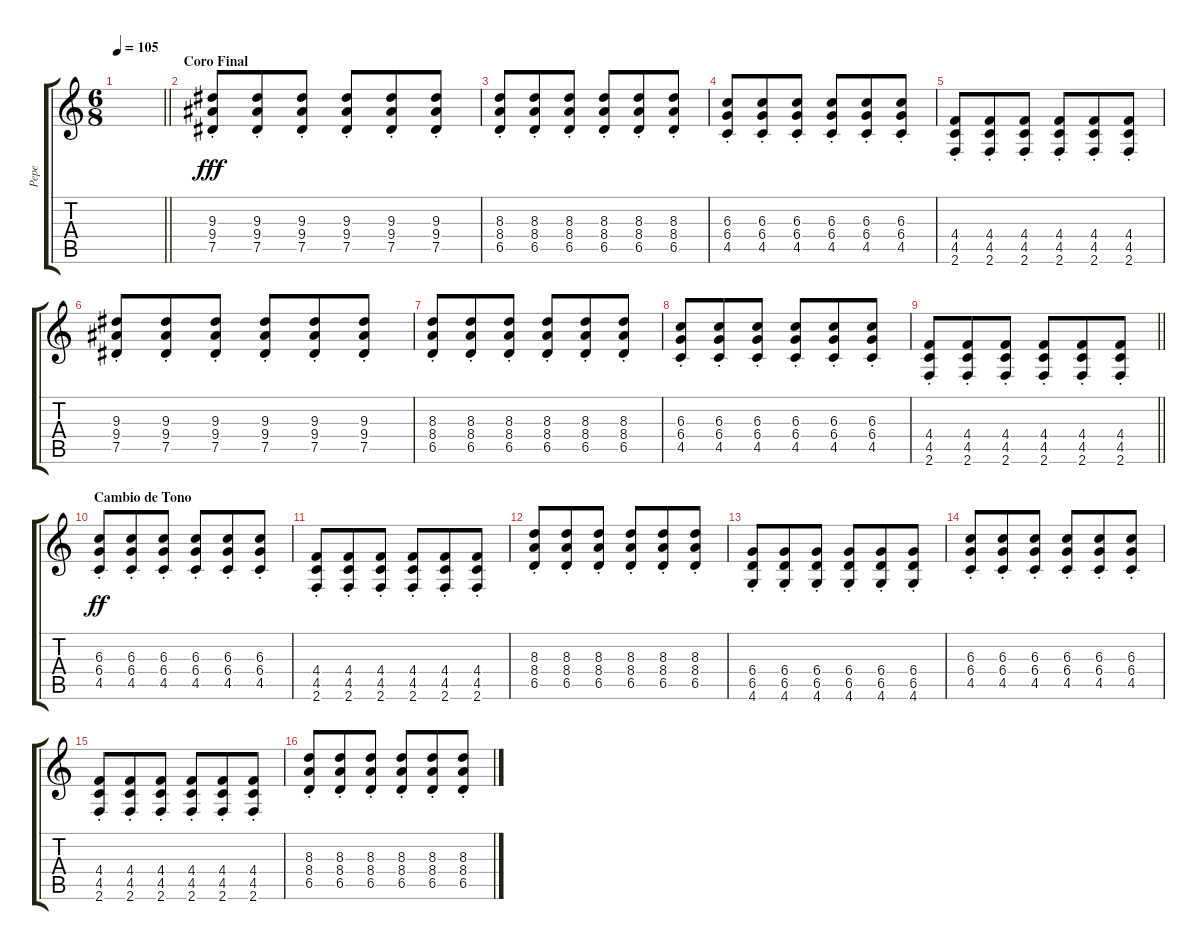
\track ("Pepe" "Pepe") {instrument distortionguitar}
\staff {score tabs}
\tuning (Eb4 Bb3 Gb3 Db3 Ab2 Eb2) {hide}
\ts (6 8)
\tempo 105
\clef g2
\barLineRight lightlight
\ks c
|
\section ("" "Coro Final")
(9.3{st} 9.4{st} 7.5{st}).8{dy fff} (9.3{st} 9.4{st} 7.5{st}).8 (9.3{st} 9.4{st} 7.5{st}).8 (9.3{st} 9.4{st} 7.5{st}).8 (9.3{st} 9.4{st} 7.5{st}).8 (9.3{st} 9.4{st} 7.5{st}).8 |
(8.3{st} 8.4{st} 6.5{st}).8 (8.3{st} 8.4{st} 6.5{st}).8 (8.3{st} 8.4{st} 6.5{st}).8 (8.3{st} 8.4{st} 6.5{st}).8 (8.3{st} 8.4{st} 6.5{st}).8 (8.3{st} 8.4{st} 6.5{st}).8 |
(6.3{st} 6.4{st} 4.5{st}).8 (6.3{st} 6.4{st} 4.5{st}).8 (6.3{st} 6.4{st} 4.5{st}).8 (6.3{st} 6.4{st} 4.5{st}).8 (6.3{st} 6.4{st} 4.5{st}).8 (6.3{st} 6.4{st} 4.5{st}).8 |
(4.4{st} 4.5{st} 2.6{st}).8 (4.4{st} 4.5{st} 2.6{st}).8 (4.4{st} 4.5{st} 2.6{st}).8 (4.4{st} 4.5{st} 2.6{st}).8 (4.4{st} 4.5{st} 2.6{st}).8 (4.4{st} 4.5{st} 2.6{st}).8 |
(9.3{st} 9.4{st} 7.5{st}).8 (9.3{st} 9.4{st} 7.5{st}).8 (9.3{st} 9.4{st} 7.5{st}).8 (9.3{st} 9.4{st} 7.5{st}).8 (9.3{st} 9.4{st} 7.5{st}).8 (9.3{st} 9.4{st} 7.5{st}).8 |
(8.3{st} 8.4{st} 6.5{st}).8 (8.3{st} 8.4{st} 6.5{st}).8 (8.3{st} 8.4{st} 6.5{st}).8 (8.3{st} 8.4{st} 6.5{st}).8 (8.3{st} 8.4{st} 6.5{st}).8 (8.3{st} 8.4{st} 6.5{st}).8 |
(6.3{st} 6.4{st} 4.5{st}).8 (6.3{st} 6.4{st} 4.5{st}).8 (6.3{st} 6.4{st} 4.5{st}).8 (6.3{st} 6.4{st} 4.5{st}).8 (6.3{st} 6.4{st} 4.5{st}).8 (6.3{st} 6.4{st} 4.5{st}).8 |
\barLineRight lightlight
(4.4{st} 4.5{st} 2.6{st}).8 (4.4{st} 4.5{st} 2.6{st}).8 (4.4{st} 4.5{st} 2.6{st}).8 (4.4{st} 4.5{st} 2.6{st}).8 (4.4{st} 4.5{st} 2.6{st}).8 (4.4{st} 4.5{st} 2.6{st}).8 |
\section ("" "Cambio de Tono")
(6.3{st} 6.4{st} 4.5{st}).8{dy ff} (6.3{st} 6.4{st} 4.5{st}).8 (6.3{st} 6.4{st} 4.5{st}).8 (6.3{st} 6.4{st} 4.5{st}).8 (6.3{st} 6.4{st} 4.5{st}).8 (6.3{st} 6.4{st} 4.5{st}).8 |
(4.4{st} 4.5{st} 2.6{st}).8 (4.4{st} 4.5{st} 2.6{st}).8 (4.4{st} 4.5{st} 2.6{st}).8 (4.4{st} 4.5{st} 2.6{st}).8 (4.4{st} 4.5{st} 2.6{st}).8 (4.4{st} 4.5{st} 2.6{st}).8 |
(8.3{st} 8.4{st} 6.5{st}).8 (8.3{st} 8.4{st} 6.5{st}).8 (8.3{st} 8.4{st} 6.5{st}).8 (8.3{st} 8.4{st} 6.5{st}).8 (8.3{st} 8.4{st} 6.5{st}).8 (8.3{st} 8.4{st} 6.5{st}).8 |
(6.4{st} 6.5{st} 4.6{st}).8 (6.4{st} 6.5{st} 4.6{st}).8 (6.4{st} 6.5{st} 4.6{st}).8 (6.4{st} 6.5{st} 4.6{st}).8 (6.4{st} 6.5{st} 4.6{st}).8 (6.4{st} 6.5{st} 4.6{st}).8 |
(6.3{st} 6.4{st} 4.5{st}).8 (6.3{st} 6.4{st} 4.5{st}).8 (6.3{st} 6.4{st} 4.5{st}).8 (6.3{st} 6.4{st} 4.5{st}).8 (6.3{st} 6.4{st} 4.5{st}).8 (6.3{st} 6.4{st} 4.5{st}).8 |
(4.4{st} 4.5{st} 2.6{st}).8 (4.4{st} 4.5{st} 2.6{st}).8 (4.4{st} 4.5{st} 2.6{st}).8 (4.4{st} 4.5{st} 2.6{st}).8 (4.4{st} 4.5{st} 2.6{st}).8 (4.4{st} 4.5{st} 2.6{st}).8 |
(8.3{st} 8.4{st} 6.5{st}).8 (8.3{st} 8.4{st} 6.5{st}).8 (8.3{st} 8.4{st} 6.5{st}).8 (8.3{st} 8.4{st} 6.5{st}).8 (8.3{st} 8.4{st} 6.5{st}).8 (8.3{st} 8.4{st} 6.5{st}).8
